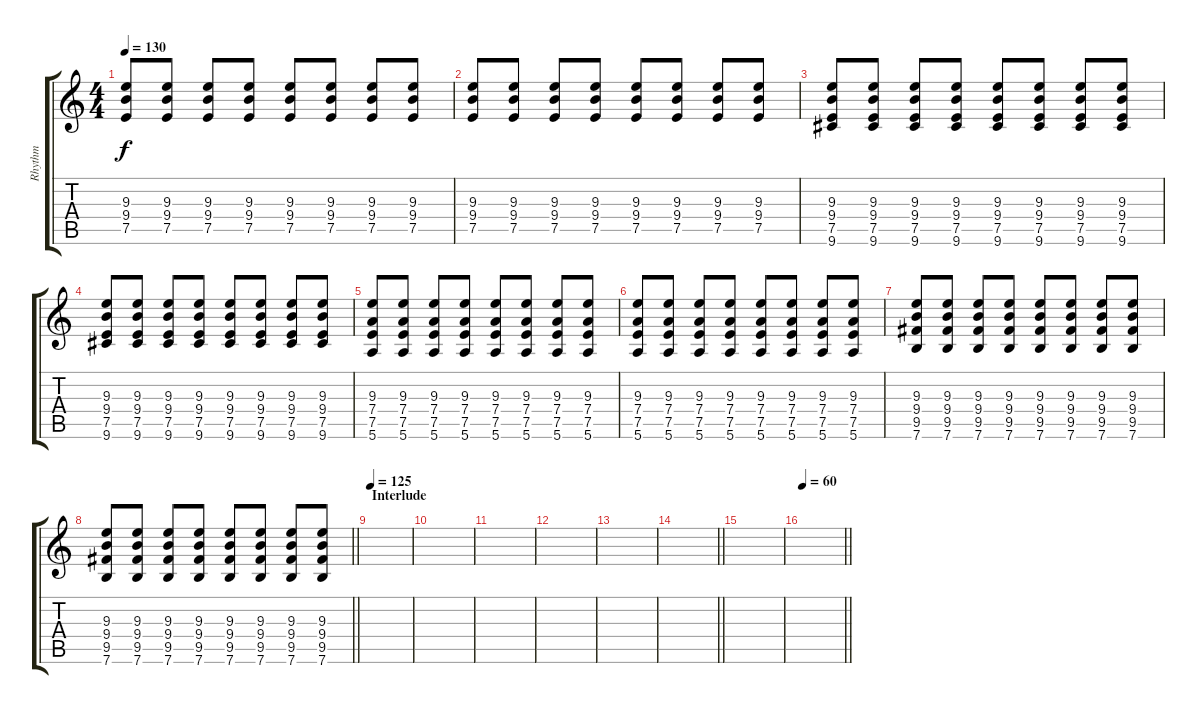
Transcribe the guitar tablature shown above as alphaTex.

\track ("Rhythm" "Rhythm") {instrument electricguitarjazz}
\staff {score tabs}
\tuning (E4 B3 G3 D3 A2 E2) {hide}
\ts (4 4)
\tempo 130
\clef g2
\ks c
(9.3 9.4 7.5).8{dy f} (9.3 9.4 7.5).8 (9.3 9.4 7.5).8 (9.3 9.4 7.5).8 (9.3 9.4 7.5).8 (9.3 9.4 7.5).8 (9.3 9.4 7.5).8 (9.3 9.4 7.5).8 |
(9.3 9.4 7.5).8 (9.3 9.4 7.5).8 (9.3 9.4 7.5).8 (9.3 9.4 7.5).8 (9.3 9.4 7.5).8 (9.3 9.4 7.5).8 (9.3 9.4 7.5).8 (9.3 9.4 7.5).8 |
(9.3 9.4 7.5 9.6).8 (9.3 9.4 7.5 9.6).8 (9.3 9.4 7.5 9.6).8 (9.3 9.4 7.5 9.6).8 (9.3 9.4 7.5 9.6).8 (9.3 9.4 7.5 9.6).8 (9.3 9.4 7.5 9.6).8 (9.3 9.4 7.5 9.6).8 |
(9.3 9.4 7.5 9.6).8 (9.3 9.4 7.5 9.6).8 (9.3 9.4 7.5 9.6).8 (9.3 9.4 7.5 9.6).8 (9.3 9.4 7.5 9.6).8 (9.3 9.4 7.5 9.6).8 (9.3 9.4 7.5 9.6).8 (9.3 9.4 7.5 9.6).8 |
(9.3 7.4 7.5 5.6).8 (9.3 7.4 7.5 5.6).8 (9.3 7.4 7.5 5.6).8 (9.3 7.4 7.5 5.6).8 (9.3 7.4 7.5 5.6).8 (9.3 7.4 7.5 5.6).8 (9.3 7.4 7.5 5.6).8 (9.3 7.4 7.5 5.6).8 |
(9.3 7.4 7.5 5.6).8 (9.3 7.4 7.5 5.6).8 (9.3 7.4 7.5 5.6).8 (9.3 7.4 7.5 5.6).8 (9.3 7.4 7.5 5.6).8 (9.3 7.4 7.5 5.6).8 (9.3 7.4 7.5 5.6).8 (9.3 7.4 7.5 5.6).8 |
(9.3 9.4 9.5 7.6).8 (9.3 9.4 9.5 7.6).8 (9.3 9.4 9.5 7.6).8 (9.3 9.4 9.5 7.6).8 (9.3 9.4 9.5 7.6).8 (9.3 9.4 9.5 7.6).8 (9.3 9.4 9.5 7.6).8 (9.3 9.4 9.5 7.6).8 |
\barLineRight lightlight
(9.3 9.4 9.5 7.6).8 (9.3 9.4 9.5 7.6).8 (9.3 9.4 9.5 7.6).8 (9.3 9.4 9.5 7.6).8 (9.3 9.4 9.5 7.6).8 (9.3 9.4 9.5 7.6).8 (9.3 9.4 9.5 7.6).8 (9.3 9.4 9.5 7.6).8 |
\section ("" "Interlude")
\tempo 125
|
|
|
|
|
\barLineRight lightlight
|
\section ("" "")
|
\tempo 60
\barLineRight lightlight
